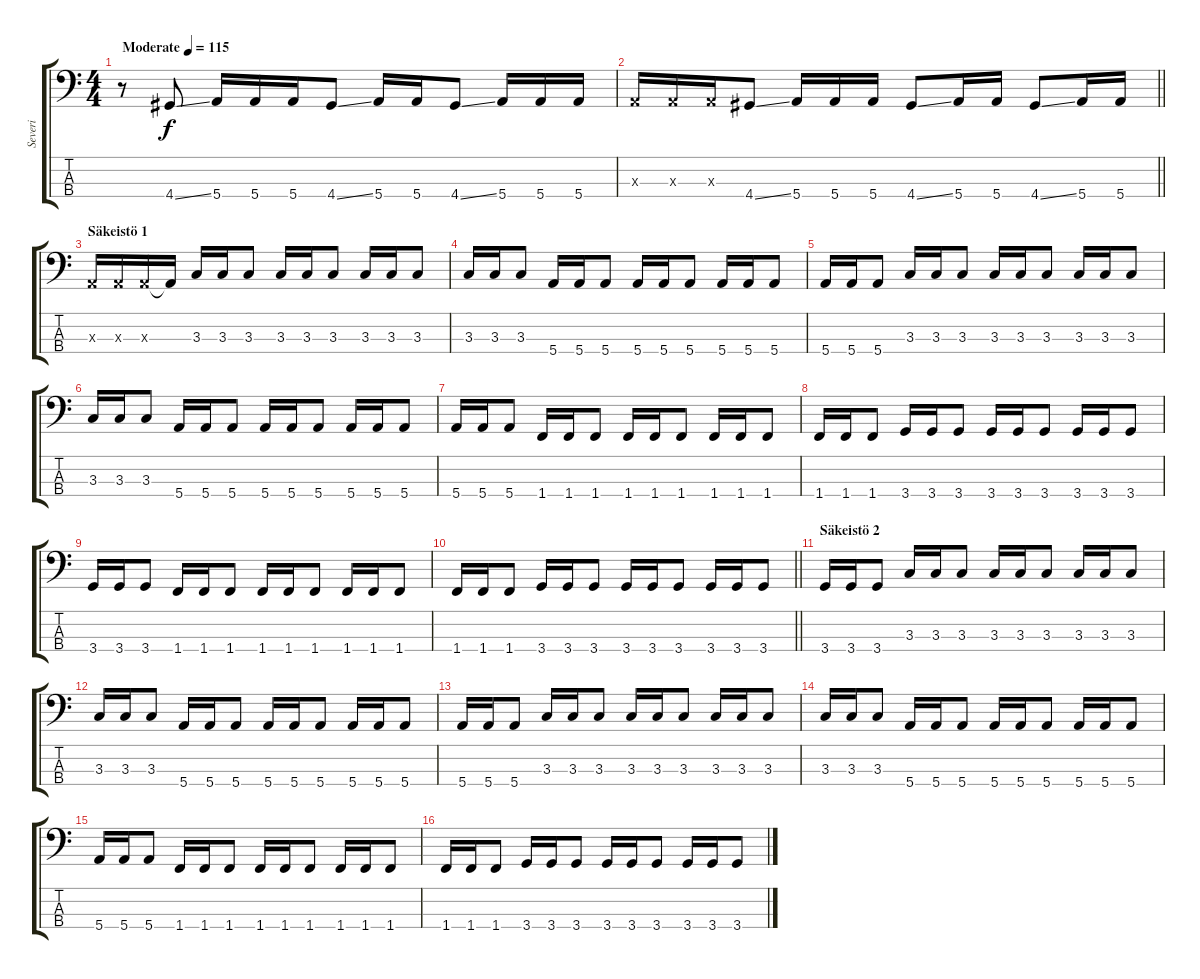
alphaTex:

\track ("Severi" "Severi") {instrument electricbasspick}
\staff {score tabs}
\tuning (G2 D2 A1 E1) {hide}
\ts (4 4)
\tempo (115 "Moderate")
\clef f4
\ks c
r.8{dy f instrument electricbasspick} 4.4{ss}.8 5.4.16 5.4.16 5.4.16 4.4{ss}.8 5.4.16 5.4.16 4.4{ss}.8 5.4.16 5.4.16 5.4.16 |
\barLineRight lightlight
0.3{x}.16 0.3{x}.16 0.3{x}.16 4.4{ss}.8 5.4.16 5.4.16 5.4.16 4.4{ss}.8 5.4.16 5.4.16 4.4{ss}.8 5.4.16 5.4.16 |
\section ("" "Säkeistö 1")
0.3{x}.16 0.3{x}.16 0.3{x}.16 0.3{t}.16 3.3.16 3.3.16 3.3.8 3.3.16 3.3.16 3.3.8 3.3.16 3.3.16 3.3.8 |
3.3.16 3.3.16 3.3.8 5.4.16 5.4.16 5.4.8 5.4.16 5.4.16 5.4.8 5.4.16 5.4.16 5.4.8 |
5.4.16 5.4.16 5.4.8 3.3.16 3.3.16 3.3.8 3.3.16 3.3.16 3.3.8 3.3.16 3.3.16 3.3.8 |
3.3.16 3.3.16 3.3.8 5.4.16 5.4.16 5.4.8 5.4.16 5.4.16 5.4.8 5.4.16 5.4.16 5.4.8 |
5.4.16 5.4.16 5.4.8 1.4.16 1.4.16 1.4.8 1.4.16 1.4.16 1.4.8 1.4.16 1.4.16 1.4.8 |
1.4.16 1.4.16 1.4.8 3.4.16 3.4.16 3.4.8 3.4.16 3.4.16 3.4.8 3.4.16 3.4.16 3.4.8 |
3.4.16 3.4.16 3.4.8 1.4.16 1.4.16 1.4.8 1.4.16 1.4.16 1.4.8 1.4.16 1.4.16 1.4.8 |
\barLineRight lightlight
1.4.16 1.4.16 1.4.8 3.4.16 3.4.16 3.4.8 3.4.16 3.4.16 3.4.8 3.4.16 3.4.16 3.4.8 |
\section ("" "Säkeistö 2")
3.4.16 3.4.16 3.4.8 3.3.16 3.3.16 3.3.8 3.3.16 3.3.16 3.3.8 3.3.16 3.3.16 3.3.8 |
3.3.16 3.3.16 3.3.8 5.4.16 5.4.16 5.4.8 5.4.16 5.4.16 5.4.8 5.4.16 5.4.16 5.4.8 |
5.4.16 5.4.16 5.4.8 3.3.16 3.3.16 3.3.8 3.3.16 3.3.16 3.3.8 3.3.16 3.3.16 3.3.8 |
3.3.16 3.3.16 3.3.8 5.4.16 5.4.16 5.4.8 5.4.16 5.4.16 5.4.8 5.4.16 5.4.16 5.4.8 |
5.4.16 5.4.16 5.4.8 1.4.16 1.4.16 1.4.8 1.4.16 1.4.16 1.4.8 1.4.16 1.4.16 1.4.8 |
1.4.16 1.4.16 1.4.8 3.4.16 3.4.16 3.4.8 3.4.16 3.4.16 3.4.8 3.4.16 3.4.16 3.4.8
